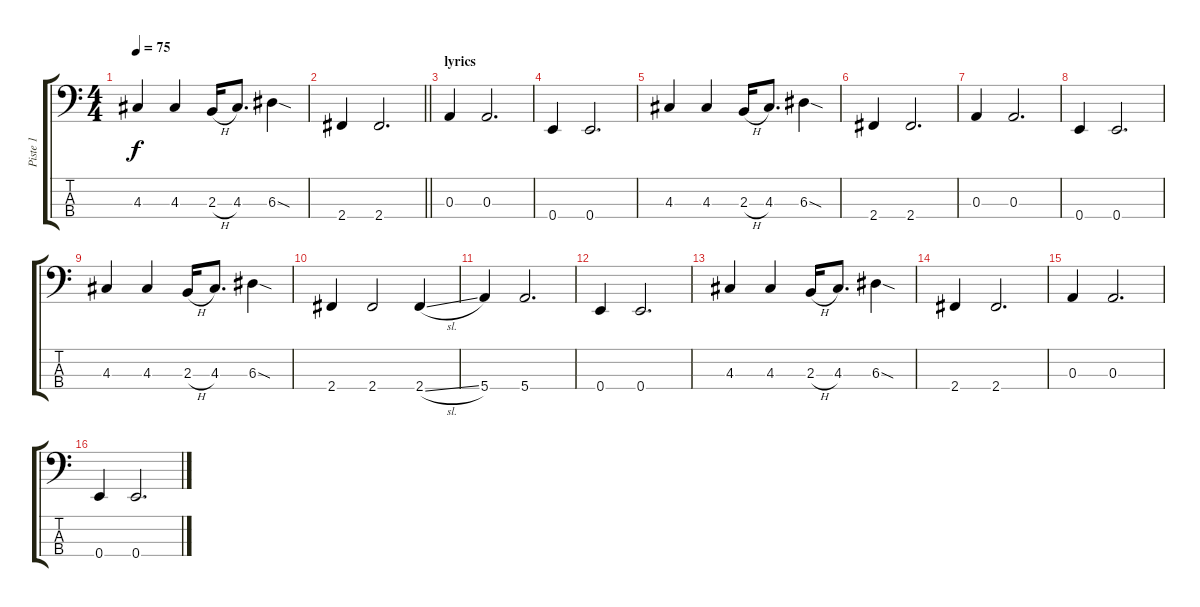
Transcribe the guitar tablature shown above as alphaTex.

\track ("Piste 1" "Piste 1") {instrument electricbassfinger}
\staff {score tabs}
\tuning (G2 D2 A1 E1) {hide}
\ts (4 4)
\tempo 75
\clef f4
\ks c
4.3.4{dy f} 4.3.4 2.3{h}.16 4.3.8{d} 6.3{sod}.4 |
\barLineRight lightlight
2.4.4 2.4.2{d} |
\section ("" "lyrics")
0.3.4 0.3.2{d} |
0.4.4 0.4.2{d} |
4.3.4 4.3.4 2.3{h}.16 4.3.8{d} 6.3{sod}.4 |
2.4.4 2.4.2{d} |
0.3.4 0.3.2{d} |
0.4.4 0.4.2{d} |
4.3.4 4.3.4 2.3{h}.16 4.3.8{d} 6.3{sod}.4 |
2.4.4 2.4.2 2.4{sl}.4 |
5.4.4 5.4.2{d} |
0.4.4 0.4.2{d} |
4.3.4 4.3.4 2.3{h}.16 4.3.8{d} 6.3{sod}.4 |
2.4.4 2.4.2{d} |
0.3.4 0.3.2{d} |
0.4.4 0.4.2{d}
